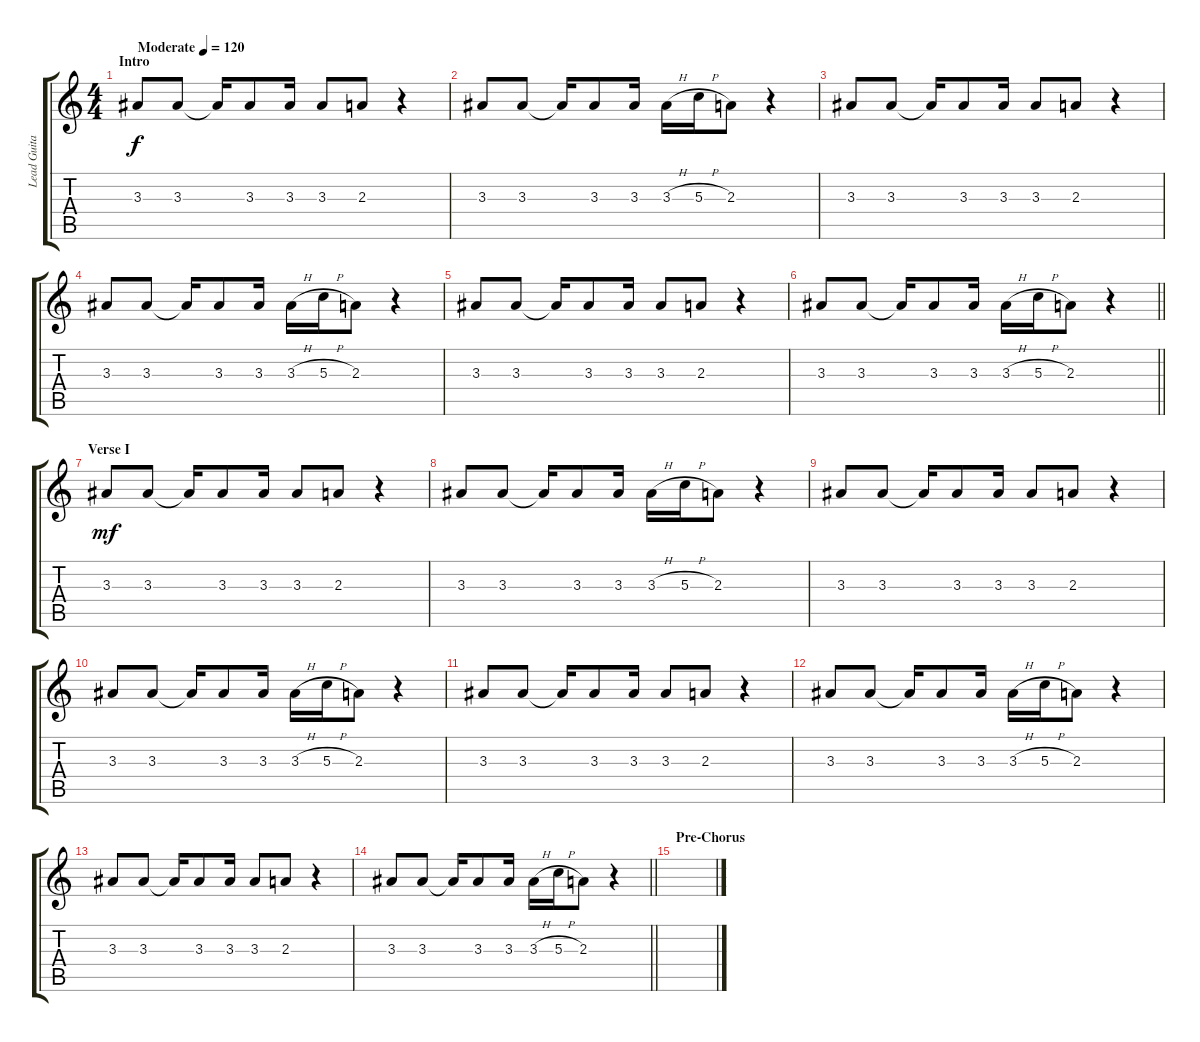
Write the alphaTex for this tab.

\track ("Lead Guitar I" "Lead Guita") {instrument distortionguitar}
\staff {score tabs}
\tuning (E4 B3 G3 D3 A2 D2) {hide}
\ts (4 4)
\section ("" "Intro")
\tempo (120 "Moderate")
\clef g2
\ks c
3.3.8{dy f instrument distortionguitar} 3.3.8 3.3{t}.16 3.3.8 3.3.16 3.3.8 2.3.8 r.4 |
3.3.8 3.3.8 3.3{t}.16 3.3.8 3.3.16 3.3{h}.16 5.3{h}.16 2.3.8 r.4 |
3.3.8 3.3.8 3.3{t}.16 3.3.8 3.3.16 3.3.8 2.3.8 r.4 |
3.3.8 3.3.8 3.3{t}.16 3.3.8 3.3.16 3.3{h}.16 5.3{h}.16 2.3.8 r.4 |
3.3.8 3.3.8 3.3{t}.16 3.3.8 3.3.16 3.3.8 2.3.8 r.4 |
\barLineRight lightlight
3.3.8 3.3.8 3.3{t}.16 3.3.8 3.3.16 3.3{h}.16 5.3{h}.16 2.3.8 r.4 |
\section ("" "Verse I")
3.3.8{dy mf} 3.3.8 3.3{t}.16 3.3.8 3.3.16 3.3.8 2.3.8 r.4 |
3.3.8 3.3.8 3.3{t}.16 3.3.8 3.3.16 3.3{h}.16 5.3{h}.16 2.3.8 r.4 |
3.3.8 3.3.8 3.3{t}.16 3.3.8 3.3.16 3.3.8 2.3.8 r.4 |
3.3.8 3.3.8 3.3{t}.16 3.3.8 3.3.16 3.3{h}.16 5.3{h}.16 2.3.8 r.4 |
3.3.8 3.3.8 3.3{t}.16 3.3.8 3.3.16 3.3.8 2.3.8 r.4 |
3.3.8 3.3.8 3.3{t}.16 3.3.8 3.3.16 3.3{h}.16 5.3{h}.16 2.3.8 r.4 |
3.3.8 3.3.8 3.3{t}.16 3.3.8 3.3.16 3.3.8 2.3.8 r.4 |
\barLineRight lightlight
3.3.8 3.3.8 3.3{t}.16 3.3.8 3.3.16 3.3{h}.16 5.3{h}.16 2.3.8 r.4 |
\section ("" "Pre-Chorus")
